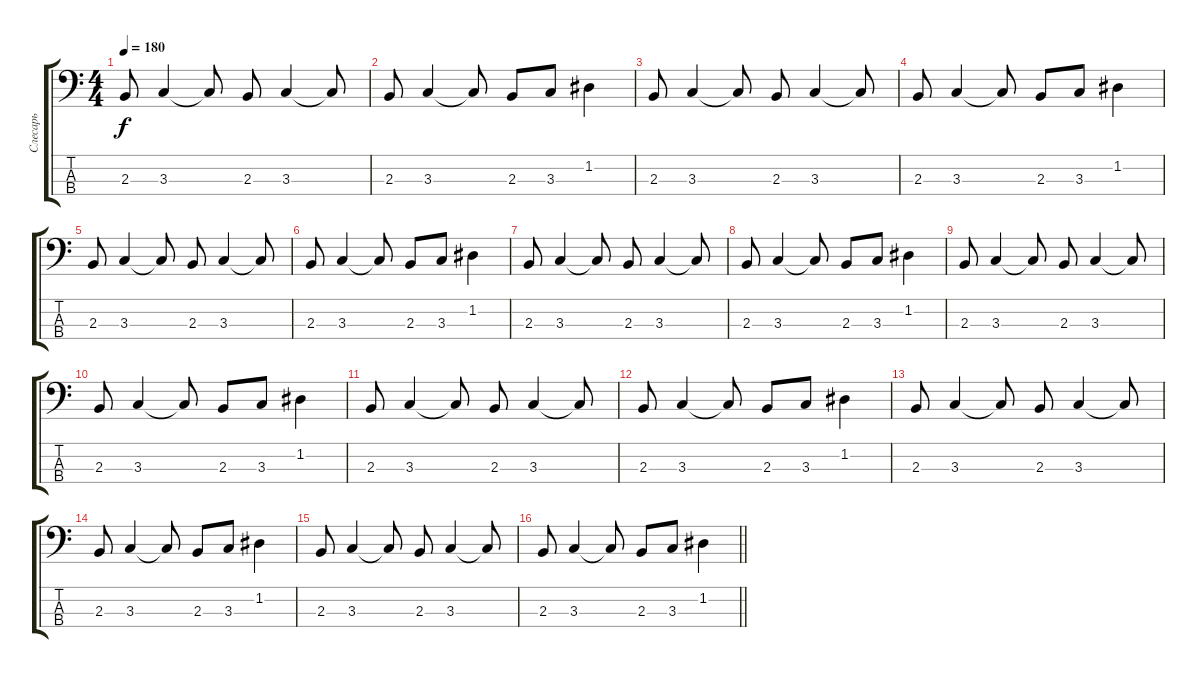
\track ("Слесарь" "Слесарь") {instrument electricbassfinger}
\staff {score tabs}
\tuning (G2 D2 A1 E1) {hide}
\ts (4 4)
\tempo 180
\clef f4
\ks c
2.3.8{dy f} 3.3.4 3.3{t}.8 2.3.8 3.3.4 3.3{t}.8 |
2.3.8 3.3.4 3.3{t}.8 2.3.8 3.3.8 1.2.4 |
2.3.8 3.3.4 3.3{t}.8 2.3.8 3.3.4 3.3{t}.8 |
2.3.8 3.3.4 3.3{t}.8 2.3.8 3.3.8 1.2.4 |
2.3.8 3.3.4 3.3{t}.8 2.3.8 3.3.4 3.3{t}.8 |
2.3.8 3.3.4 3.3{t}.8 2.3.8 3.3.8 1.2.4 |
2.3.8 3.3.4 3.3{t}.8 2.3.8 3.3.4 3.3{t}.8 |
2.3.8 3.3.4 3.3{t}.8 2.3.8 3.3.8 1.2.4 |
2.3.8 3.3.4 3.3{t}.8 2.3.8 3.3.4 3.3{t}.8 |
2.3.8 3.3.4 3.3{t}.8 2.3.8 3.3.8 1.2.4 |
2.3.8 3.3.4 3.3{t}.8 2.3.8 3.3.4 3.3{t}.8 |
2.3.8 3.3.4 3.3{t}.8 2.3.8 3.3.8 1.2.4 |
2.3.8 3.3.4 3.3{t}.8 2.3.8 3.3.4 3.3{t}.8 |
2.3.8 3.3.4 3.3{t}.8 2.3.8 3.3.8 1.2.4 |
2.3.8 3.3.4 3.3{t}.8 2.3.8 3.3.4 3.3{t}.8 |
\barLineRight lightlight
2.3.8 3.3.4 3.3{t}.8 2.3.8 3.3.8 1.2.4
